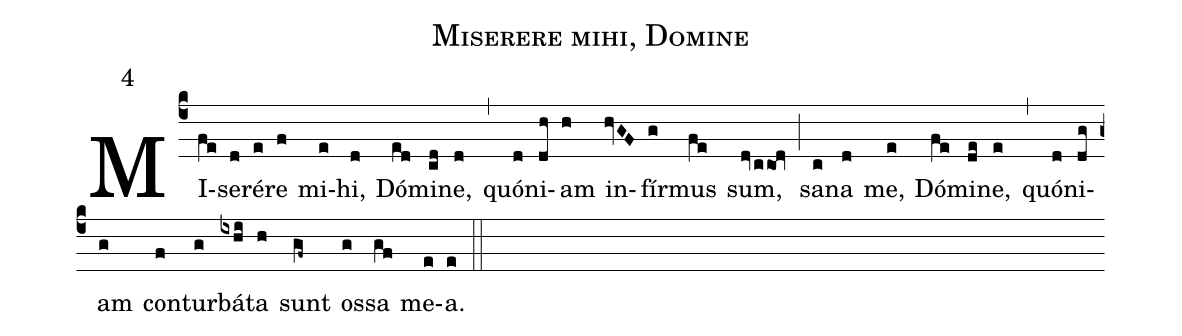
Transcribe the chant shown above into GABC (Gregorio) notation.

name: Miserere mihi, Domine;
mode: 4;
%%
(c4)
MI(fe)se(d)ré(e)re(f) mi(e)hi,(d) Dó(ed)mi(cd)ne,(d) (,)
quó(d)ni(dh)am(h) in(hvGF)fír(g)mus(fe) sum,(dv/ccOd) (;)
sa(c)na(d) me,(e) Dó(fe)mi(de)ne,(e) (,)
quó(d)ni(dg)am(g) con(f)tur(g)bá(ixhi)ta(h) sunt(gf~) os(g)sa(gf) me(e)a.(e) (::)
